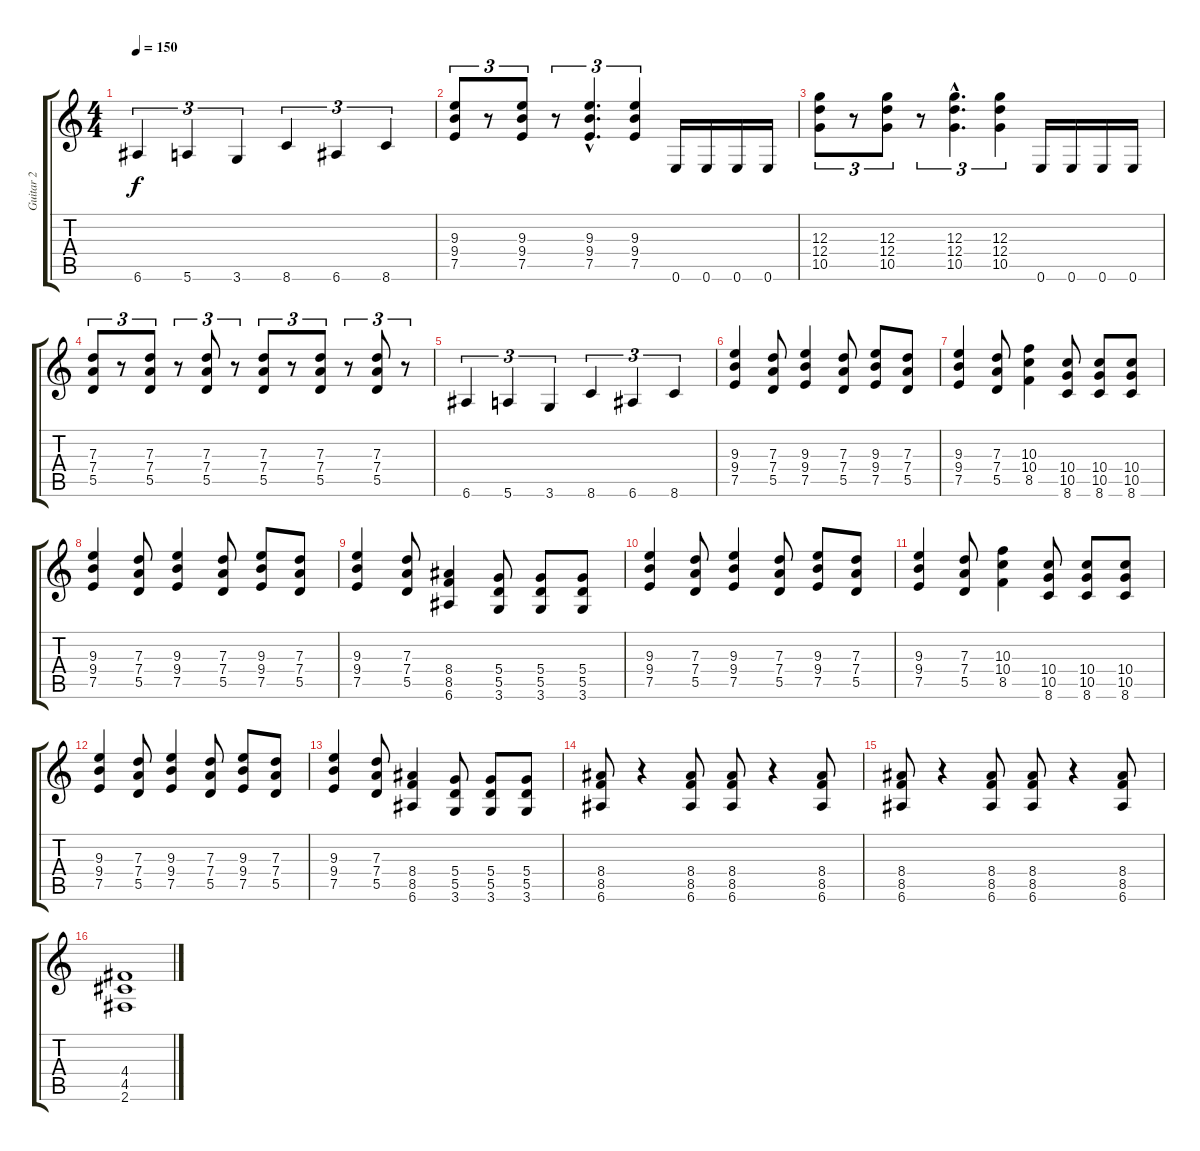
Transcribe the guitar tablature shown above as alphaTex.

\track ("Guitar 2" "Guitar 2") {instrument distortionguitar}
\staff {score tabs}
\tuning (E4 B3 G3 D3 A2 E2) {hide}
\ts (4 4)
\tempo 150
\clef g2
\ks c
6.6.4{tu (3 2) dy f} 5.6.4{tu (3 2)} 3.6.4{tu (3 2)} 8.6.4{tu (3 2)} 6.6.4{tu (3 2)} 8.6.4{tu (3 2)} |
(9.3 9.4 7.5).8{tu (3 2)} r.8{tu (3 2)} (9.3 9.4 7.5).8{tu (3 2)} r.8{tu (3 2)} (9.3{hac} 9.4{hac} 7.5{hac}).4{d tu (3 2)} (9.3 9.4 7.5).4{tu (3 2)} 0.6.16 0.6.16 0.6.16 0.6.16 |
(12.3 12.4 10.5).8{tu (3 2)} r.8{tu (3 2)} (12.3 12.4 10.5).8{tu (3 2)} r.8{tu (3 2)} (12.3{hac} 12.4{hac} 10.5{hac}).4{d tu (3 2)} (12.3 12.4 10.5).4{tu (3 2)} 0.6.16 0.6.16 0.6.16 0.6.16 |
(7.3 7.4 5.5).8{tu (3 2)} r.8{tu (3 2)} (7.3 7.4 5.5).8{tu (3 2)} r.8{tu (3 2)} (7.3 7.4 5.5).8{tu (3 2)} r.8{tu (3 2)} (7.3 7.4 5.5).8{tu (3 2)} r.8{tu (3 2)} (7.3 7.4 5.5).8{tu (3 2)} r.8{tu (3 2)} (7.3 7.4 5.5).8{tu (3 2)} r.8{tu (3 2)} |
6.6.4{tu (3 2)} 5.6.4{tu (3 2)} 3.6.4{tu (3 2)} 8.6.4{tu (3 2)} 6.6.4{tu (3 2)} 8.6.4{tu (3 2)} |
(9.3 9.4 7.5).4 (7.3 7.4 5.5).8 (9.3 9.4 7.5).4 (7.3 7.4 5.5).8 (9.3 9.4 7.5).8 (7.3 7.4 5.5).8 |
(9.3 9.4 7.5).4 (7.3 7.4 5.5).8 (10.3 10.4 8.5).4 (10.4 10.5 8.6).8 (10.4 10.5 8.6).8 (10.4 10.5 8.6).8 |
(9.3 9.4 7.5).4 (7.3 7.4 5.5).8 (9.3 9.4 7.5).4 (7.3 7.4 5.5).8 (9.3 9.4 7.5).8 (7.3 7.4 5.5).8 |
(9.3 9.4 7.5).4 (7.3 7.4 5.5).8 (8.4 8.5 6.6).4 (5.4 5.5 3.6).8 (5.4 5.5 3.6).8 (5.4 5.5 3.6).8 |
(9.3 9.4 7.5).4 (7.3 7.4 5.5).8 (9.3 9.4 7.5).4 (7.3 7.4 5.5).8 (9.3 9.4 7.5).8 (7.3 7.4 5.5).8 |
(9.3 9.4 7.5).4 (7.3 7.4 5.5).8 (10.3 10.4 8.5).4 (10.4 10.5 8.6).8 (10.4 10.5 8.6).8 (10.4 10.5 8.6).8 |
(9.3 9.4 7.5).4 (7.3 7.4 5.5).8 (9.3 9.4 7.5).4 (7.3 7.4 5.5).8 (9.3 9.4 7.5).8 (7.3 7.4 5.5).8 |
(9.3 9.4 7.5).4 (7.3 7.4 5.5).8 (8.4 8.5 6.6).4 (5.4 5.5 3.6).8 (5.4 5.5 3.6).8 (5.4 5.5 3.6).8 |
(8.4 8.5 6.6).8 r.4 (8.4 8.5 6.6).8 (8.4 8.5 6.6).8 r.4 (8.4 8.5 6.6).8 |
(8.4 8.5 6.6).8 r.4 (8.4 8.5 6.6).8 (8.4 8.5 6.6).8 r.4 (8.4 8.5 6.6).8 |
(4.4 4.5 2.6).1
